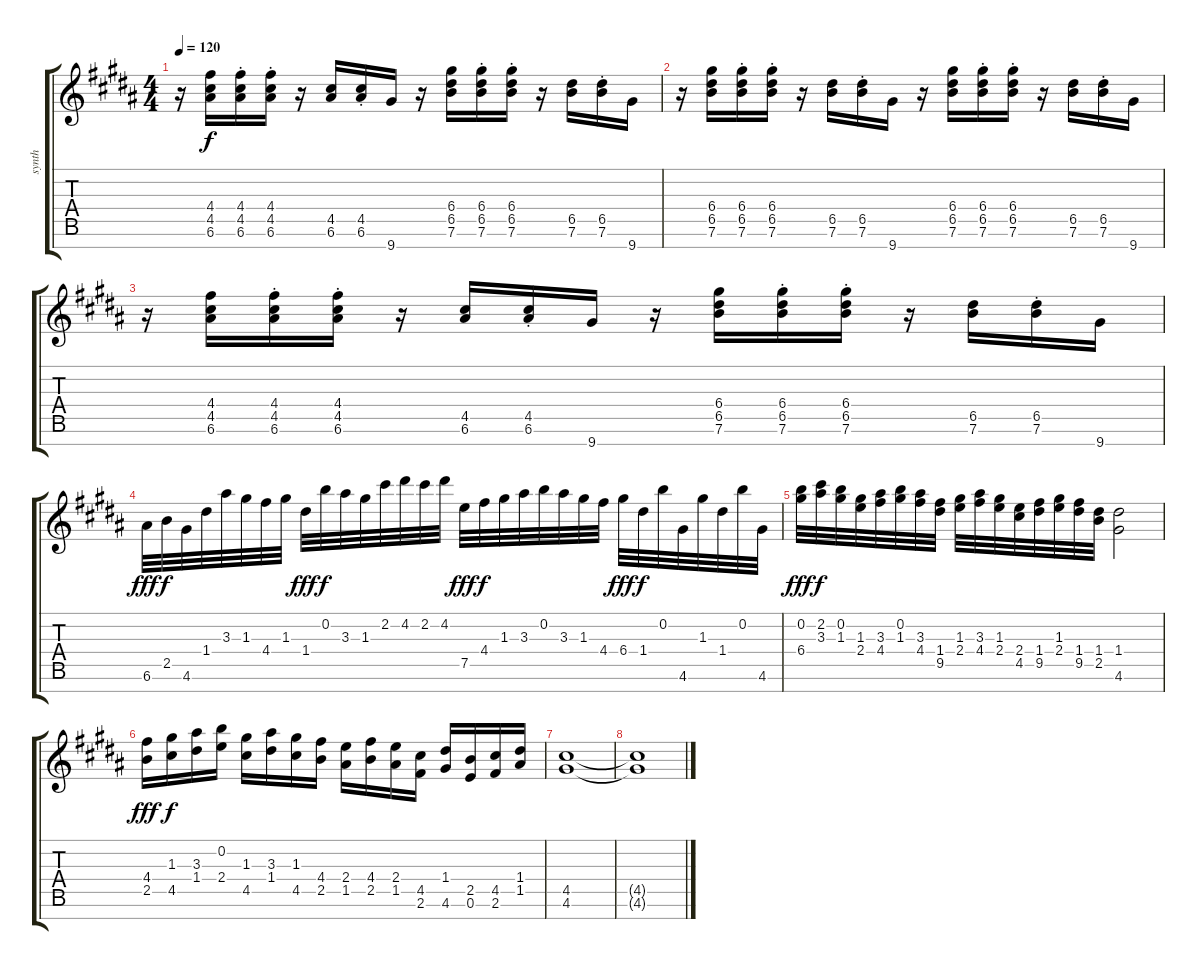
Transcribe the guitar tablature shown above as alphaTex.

\track ("synth" "synth") {instrument fretlessbass}
\staff {score tabs}
\tuning (E5 B4 G4 D4 A3 E3 B2) {hide}
\ts (4 4)
\tempo 120
\clef g2
\ks b
r.16{dy f} (4.4 4.5 6.6).16 (4.4{st} 4.5{st} 6.6{st}).16 (4.4{st} 4.5{st} 6.6{st}).16 r.16 (4.5 6.6).16 (4.5{st} 6.6{st}).16 9.7.16 r.16 (6.4 6.5 7.6).16 (6.4{st} 6.5{st} 7.6{st}).16 (6.4{st} 6.5{st} 7.6{st}).16 r.16 (6.5 7.6).16 (6.5{st} 7.6{st}).16 9.7.16 |
r.16 (6.4 6.5 7.6).16 (6.4{st} 6.5{st} 7.6{st}).16 (6.4{st} 6.5{st} 7.6{st}).16 r.16 (6.5 7.6).16 (6.5{st} 7.6{st}).16 9.7.16 r.16 (6.4 6.5 7.6).16 (6.4{st} 6.5{st} 7.6{st}).16 (6.4{st} 6.5{st} 7.6{st}).16 r.16 (6.5 7.6).16 (6.5{st} 7.6{st}).16 9.7.16 |
r.16 (4.4 4.5 6.6).16 (4.4{st} 4.5{st} 6.6{st}).16 (4.4{st} 4.5{st} 6.6{st}).16 r.16 (4.5 6.6).16 (4.5{st} 6.6{st}).16 9.7.16 r.16 (6.4 6.5 7.6).16 (6.4{st} 6.5{st} 7.6{st}).16 (6.4{st} 6.5{st} 7.6{st}).16 r.16 (6.5 7.6).16 (6.5{st} 7.6{st}).16 9.7.16 |
6.6.32{dy fff} 2.5.32{dy f} 4.6.32 1.4.32 3.3.32 1.3.32 4.4.32 1.3.32 1.4.32{dy fff} 0.2.32{dy f} 3.3.32 1.3.32 2.2.32 4.2.32 2.2.32 4.2.32 7.5.32{dy fff} 4.4.32{dy f} 1.3.32 3.3.32 0.2.32 3.3.32 1.3.32 4.4.32 6.4.32{dy fff} 1.4.32{dy f} 0.2.32 4.6.32 1.3.32 1.4.32 0.2.32 4.6.32 |
(0.2 6.4).32{dy fff} (2.2 3.3).32{dy f} (0.2 1.3).32 (1.3 2.4).32 (3.3 4.4).32 (0.2 1.3).32 (3.3 4.4).32 (1.4 9.5).32 (1.3 2.4).32 (3.3 4.4).32 (1.3 2.4).32 (2.4 4.5).32 (1.4 9.5).32 (1.3 2.4).32 (1.4 9.5).32 (1.4 2.5).32 (1.4 4.6).2 |
(4.4 2.5).16{dy fff} (1.3 4.5).16{dy f} (3.3 1.4).16 (0.2 2.4).16 (1.3 4.5).16 (3.3 1.4).16 (1.3 4.5).16 (4.4 2.5).16 (2.4 1.5).16 (4.4 2.5).16 (2.4 1.5).16 (4.5 2.6).16 (1.4 4.6).16 (2.5 0.6).16 (4.5 2.6).16 (1.4 1.5).16 |
(4.5 4.6).1 |
(4.5{t} 4.6{t}).1
